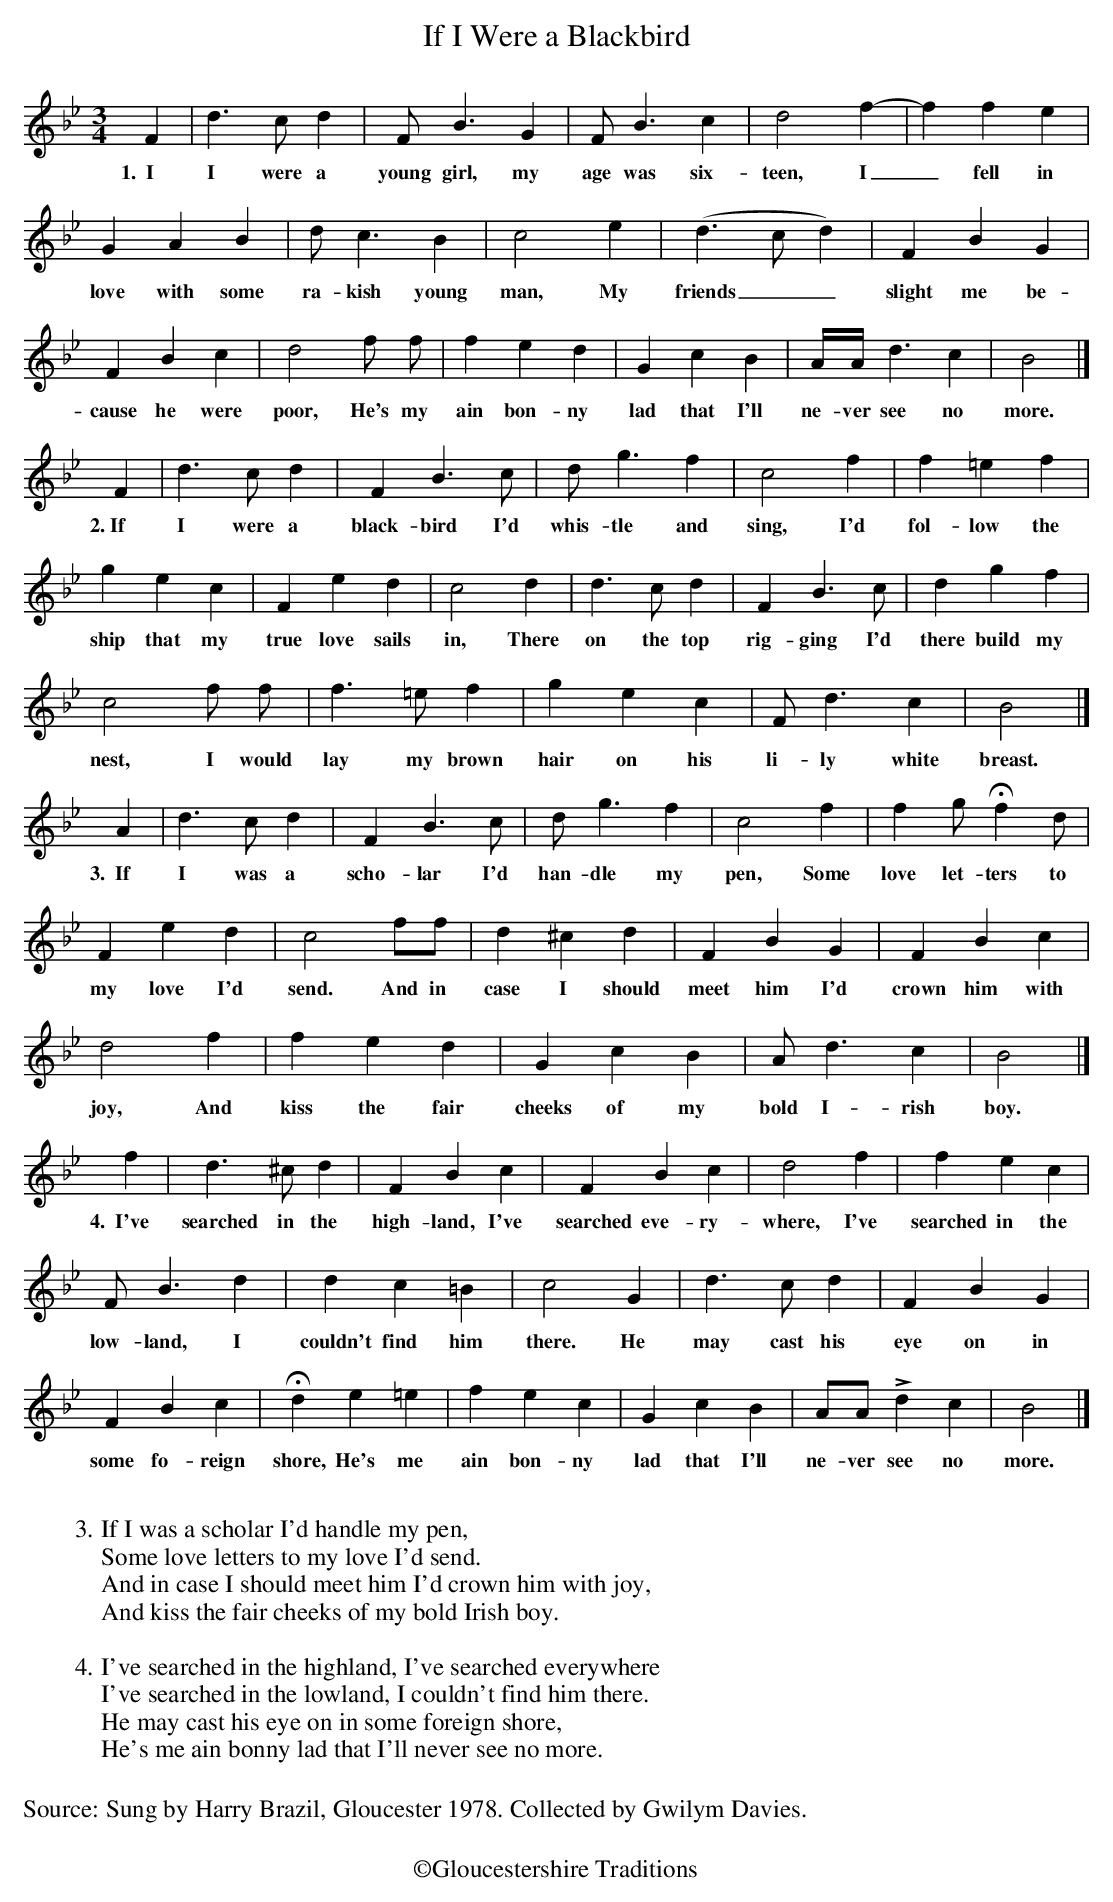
X:1
T: If I Were a Blackbird
M: 3/4
L: 1/4
K: Bb
 F| d3/2c/2d |F/2B3/2G |  F/2B3/2c | d2f- | ffe |
w: 1.~~I I were a young girl, my age was six-teen, I_ fell in
GAB | d/2c3/2B | c2e | (d3/2c/d) | FBG |
w: love with some ra-kish young man, My friends__ slight me be-
FBc | d2f/2 f/2 | fed | GcB | A//A//d3/2c | B2|]
w: cause he were poor, He's my ain bon-ny lad that I'll ne-ver see no more.
F | d3/2c/2d | FB3/2c/2 | d/2g3/2f | c2f | f=ef |
w: 2.~If I were a black-bird I'd whis-tle and sing, I'd fol-low the
gec | Fed | c2d | d3/2c/2d | FB3/2c/2 | dgf |
w:ship that my true love sails in, There on the top rig-ging I'd there build my
c2f/2 f/2 | f3/2=e/2f | gec | F/2d3/2c | B2 |]
w:nest,  I would lay my brown hair on his li-ly white breast.
A | d3/2c/2d | FB3/2c/2 | d/2g3/2f | c2f | fg/Hf d/|
w:3.~~If I was a scho-lar I'd han-dle my pen, Some love let-ters to
Fed | c2f/f/ | d^cd | FBG | FBc |
w:my love I'd send. And in case I should meet him I'd crown him with
 d2 f | fed | GcB | A/2d3/2c | B2 |]
w:joy, And kiss the fair cheeks of my bold I-rish boy.
f|d>^cd | FBc | FBc | d2 f | fec |
w:4.~~I've searched in the high-land, I've searched eve-ry-where, I've searched in the
 F<Bd | dc=B | c2G | d>cd | FBG |
w:low-land, I couldn't find him there. He may cast his eye on in
FBc | Hde=e | fec | GcB |  A/A/Ldc | B2 |]
w:some fo-reign shore, He's me ain bon-ny lad that I'll ne-ver see no more.
W:
W:3.If I was a scholar I'd handle my pen,
W:Some love letters to my love I'd send.
W:And in case I should meet him I'd crown him with joy,
W:And kiss the fair cheeks of my bold Irish boy.
W:
W:4.I've searched in the highland, I've searched everywhere
W:I've searched in the lowland, I couldn't find him there.
W:He may cast his eye on in some foreign shore,
W:He's me ain bonny lad that I'll never see no more.
W:
